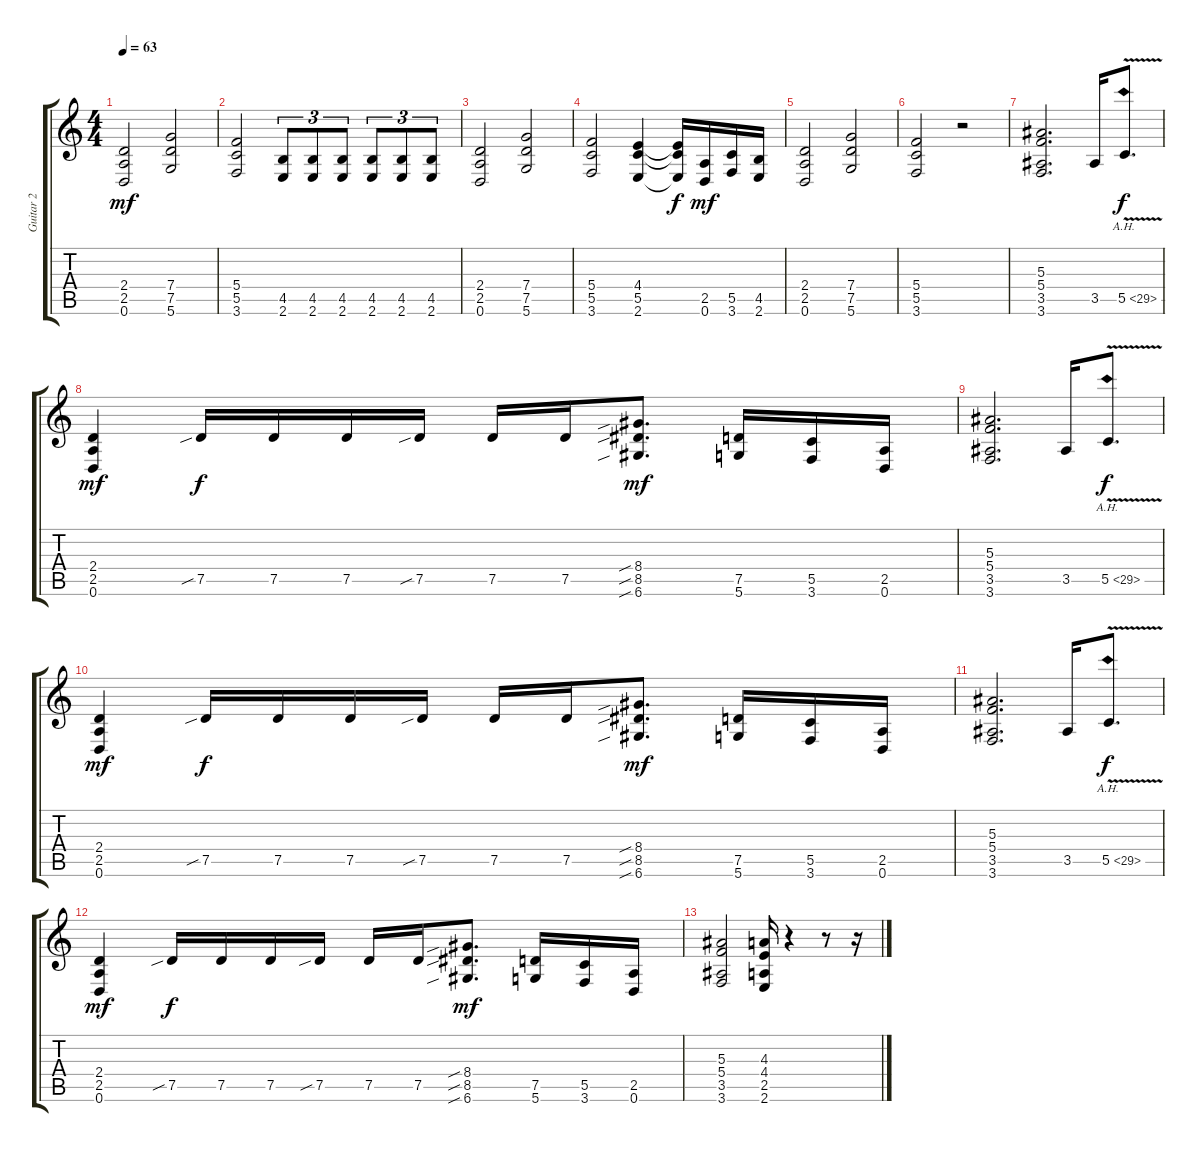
\track ("Guitar 2" "Guitar 2") {instrument distortionguitar}
\staff {score tabs}
\tuning (D4 A3 F3 C3 G2 D2) {hide}
\ts (4 4)
\tempo 63
\clef g2
\ks c
(2.4 2.5 0.6).2{dy mf} (7.4 7.5 5.6).2 |
(5.4 5.5 3.6).2 (4.5 2.6).8{tu (3 2)} (4.5 2.6).8{tu (3 2)} (4.5 2.6).8{tu (3 2)} (4.5 2.6).8{tu (3 2)} (4.5 2.6).8{tu (3 2)} (4.5 2.6).8{tu (3 2)} |
(2.4 2.5 0.6).2 (7.4 7.5 5.6).2 |
(5.4 5.5 3.6).2 (4.4 5.5 2.6).4 (4.4{t} 5.5{t} 2.6{t}).16{dy f} (2.5 0.6).16{dy mf} (5.5 3.6).16 (4.5 2.6).16 |
(2.4 2.5 0.6).2 (7.4 7.5 5.6).2 |
(5.4 5.5 3.6).2 r.2 |
(5.3 5.4 3.5 3.6).2{d} 3.5.16 5.5{ah 24 v}.8{d dy f} |
(2.4 2.5 0.6).4{dy mf} 7.5{sib}.16{dy f} 7.5.16 7.5.16 7.5{sib}.16 7.5.16 7.5.16 (8.4{sib} 8.5{sib} 6.6{sib}).8{d dy mf} (7.5 5.6).16 (5.5 3.6).16 (2.5 0.6).16 |
(5.3 5.4 3.5 3.6).2{d} 3.5.16 5.5{ah 24 v}.8{d dy f} |
(2.4 2.5 0.6).4{dy mf} 7.5{sib}.16{dy f} 7.5.16 7.5.16 7.5{sib}.16 7.5.16 7.5.16 (8.4{sib} 8.5{sib} 6.6{sib}).8{d dy mf} (7.5 5.6).16 (5.5 3.6).16 (2.5 0.6).16 |
(5.3 5.4 3.5 3.6).2{d} 3.5.16 5.5{ah 24 v}.8{d dy f} |
(2.4 2.5 0.6).4{dy mf} 7.5{sib}.16{dy f} 7.5.16 7.5.16 7.5{sib}.16 7.5.16 7.5.16 (8.4{sib} 8.5{sib} 6.6{sib}).8{d dy mf} (7.5 5.6).16 (5.5 3.6).16 (2.5 0.6).16 |
(5.3 5.4 3.5 3.6).2 (4.3 4.4 2.5 2.6).16 r.4 r.8 r.16
